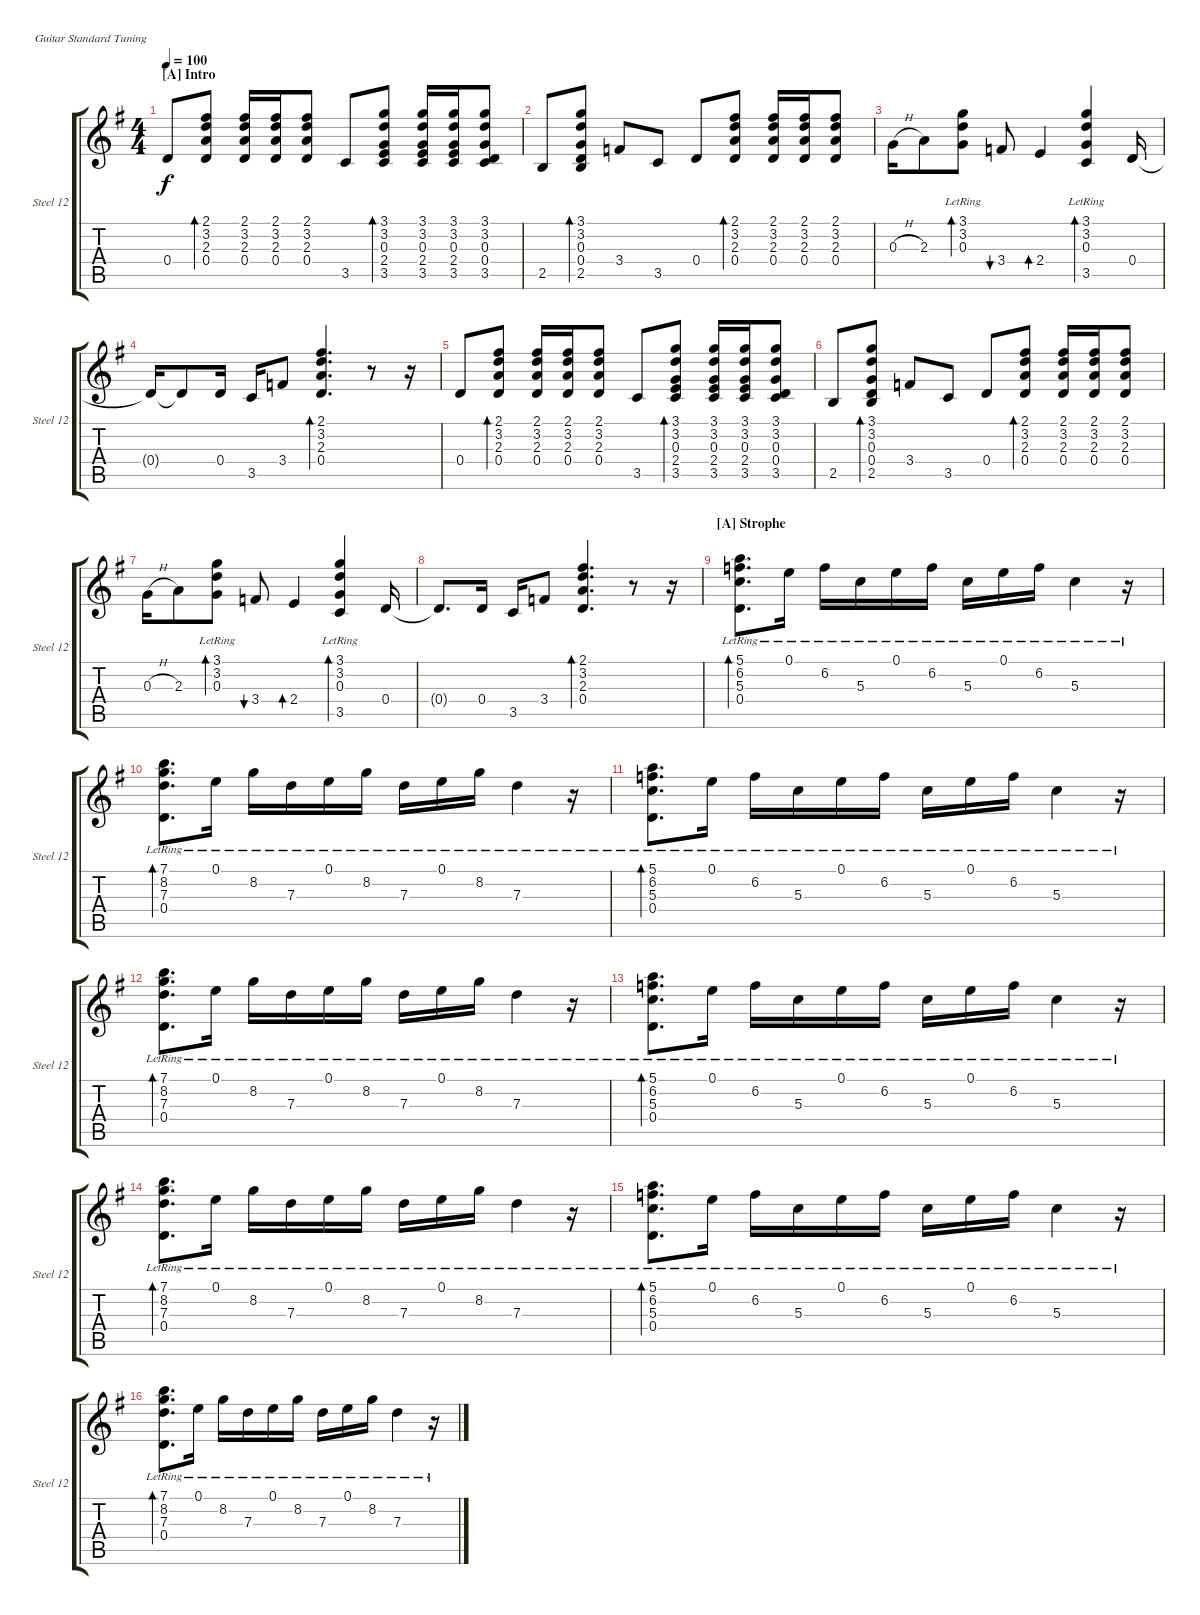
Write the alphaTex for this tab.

\defaultSystemsLayout 4
\bracketExtendMode groupsimilarinstruments
\singleTrackTrackNamePolicy allsystems
\multiTrackTrackNamePolicy allsystems
\firstSystemTrackNameOrientation horizontal
\otherSystemsTrackNameOrientation horizontal
\track ("Steel 12" "Steel 12") {instrument acousticguitarnylon}
\staff {score tabs}
\tuning (E4 B3 G3 D3 A2 E2)
\ts (4 4)
\section ("A" "Intro")
\tempo 100
\clef g2
\ks g
0.4.8{dy f instrument acousticguitarnylon} (0.4 2.3 3.2 2.1).8{bd 30} (0.4 2.3 3.2 2.1).16{beam merge} (0.4 2.3 3.2 2.1).16{beam merge} (0.4 2.3 3.2 2.1).8 3.5.8 (3.5 2.4 0.3 3.2 3.1).8{bd 30 beam split} (3.5 2.4 0.3 3.2 3.1).16{beam merge} (3.5 2.4 0.3 3.2 3.1).16 (3.5 0.4 0.3 3.2 3.1).8 |
2.5.8 (2.5 0.4 0.3 3.2 3.1).8{bd 30} 3.4.8 3.5.8 0.4.8 (0.4 2.3 3.2 2.1).8{bd 30} (0.4 2.3 3.2 2.1).16{beam merge} (0.4 2.3 3.2 2.1).16{beam merge} (0.4 2.3 3.2 2.1).8 |
0.3{h}.16 2.3.8 (0.3{lr} 3.2{lr} 3.1{lr}).8{bd 30} 3.4.8{bu 118} 2.4.4{bd 120} (3.2{lr} 0.3{lr} 3.5{lr} 3.1{lr}).4{bd 30} 0.4.16 |
0.4{t}.16 0.4{t}.8 0.4.16 3.5.16 3.4.8 (0.4 2.3 3.2 2.1).4{d bd 237} r.8 r.16 |
0.4.8 (0.4 2.3 3.2 2.1).8{bd 30} (0.4 2.3 3.2 2.1).16{beam merge} (0.4 2.3 3.2 2.1).16{beam merge} (0.4 2.3 3.2 2.1).8 3.5.8 (3.5 2.4 0.3 3.2 3.1).8{bd 30 beam split} (3.5 2.4 0.3 3.2 3.1).16{beam merge} (3.5 2.4 0.3 3.2 3.1).16 (3.5 0.4 0.3 3.2 3.1).8 |
2.5.8 (2.5 0.4 0.3 3.2 3.1).8{bd 30} 3.4.8 3.5.8 0.4.8 (0.4 2.3 3.2 2.1).8{bd 30} (0.4 2.3 3.2 2.1).16{beam merge} (0.4 2.3 3.2 2.1).16{beam merge} (0.4 2.3 3.2 2.1).8 |
0.3{h}.16 2.3.8 (0.3{lr} 3.2{lr} 3.1{lr}).8{bd 30} 3.4.8{bu 118} 2.4.4{bd 120} (3.2{lr} 0.3{lr} 3.5{lr} 3.1{lr}).4{bd 30} 0.4.16 |
0.4{t}.8{d} 0.4.16 3.5.16 3.4.8 (0.4 2.3 3.2 2.1).4{d bd 239} r.8 r.16 |
\section ("A" "Strophe")
(0.4{lr} 5.3{lr} 6.2{lr} 5.1{lr}).8{d bd 201} 0.1{lr}.16 6.2{lr}.16 5.3{lr}.16 0.1{lr}.16 6.2{lr}.16 5.3{lr}.16 0.1{lr}.16 6.2{lr}.16 5.3{lr}.4 r.16 |
(0.4{lr} 7.3{lr} 8.2{lr} 7.1{lr}).8{d bd 201} 0.1{lr}.16 8.2{lr}.16 7.3{lr}.16 0.1{lr}.16 8.2{lr}.16 7.3{lr}.16 0.1{lr}.16 8.2{lr}.16 7.3{lr}.4 r.16 |
(0.4{lr} 5.3{lr} 6.2{lr} 5.1{lr}).8{d bd 201} 0.1{lr}.16 6.2{lr}.16 5.3{lr}.16 0.1{lr}.16 6.2{lr}.16 5.3{lr}.16 0.1{lr}.16 6.2{lr}.16 5.3{lr}.4 r.16 |
(0.4{lr} 7.3{lr} 8.2{lr} 7.1{lr}).8{d bd 201} 0.1{lr}.16 8.2{lr}.16 7.3{lr}.16 0.1{lr}.16 8.2{lr}.16 7.3{lr}.16 0.1{lr}.16 8.2{lr}.16 7.3{lr}.4 r.16 |
(0.4{lr} 5.3{lr} 6.2{lr} 5.1{lr}).8{d bd 201} 0.1{lr}.16 6.2{lr}.16 5.3{lr}.16 0.1{lr}.16 6.2{lr}.16 5.3{lr}.16 0.1{lr}.16 6.2{lr}.16 5.3{lr}.4 r.16 |
(0.4{lr} 7.3{lr} 8.2{lr} 7.1{lr}).8{d bd 201} 0.1{lr}.16 8.2{lr}.16 7.3{lr}.16 0.1{lr}.16 8.2{lr}.16 7.3{lr}.16 0.1{lr}.16 8.2{lr}.16 7.3{lr}.4 r.16 |
(0.4{lr} 5.3{lr} 6.2{lr} 5.1{lr}).8{d bd 201} 0.1{lr}.16 6.2{lr}.16 5.3{lr}.16 0.1{lr}.16 6.2{lr}.16 5.3{lr}.16 0.1{lr}.16 6.2{lr}.16 5.3{lr}.4 r.16 |
(0.4{lr} 7.3{lr} 8.2{lr} 7.1{lr}).8{d bd 201} 0.1{lr}.16 8.2{lr}.16 7.3{lr}.16 0.1{lr}.16 8.2{lr}.16 7.3{lr}.16 0.1{lr}.16 8.2{lr}.16 7.3{lr}.4 r.16
